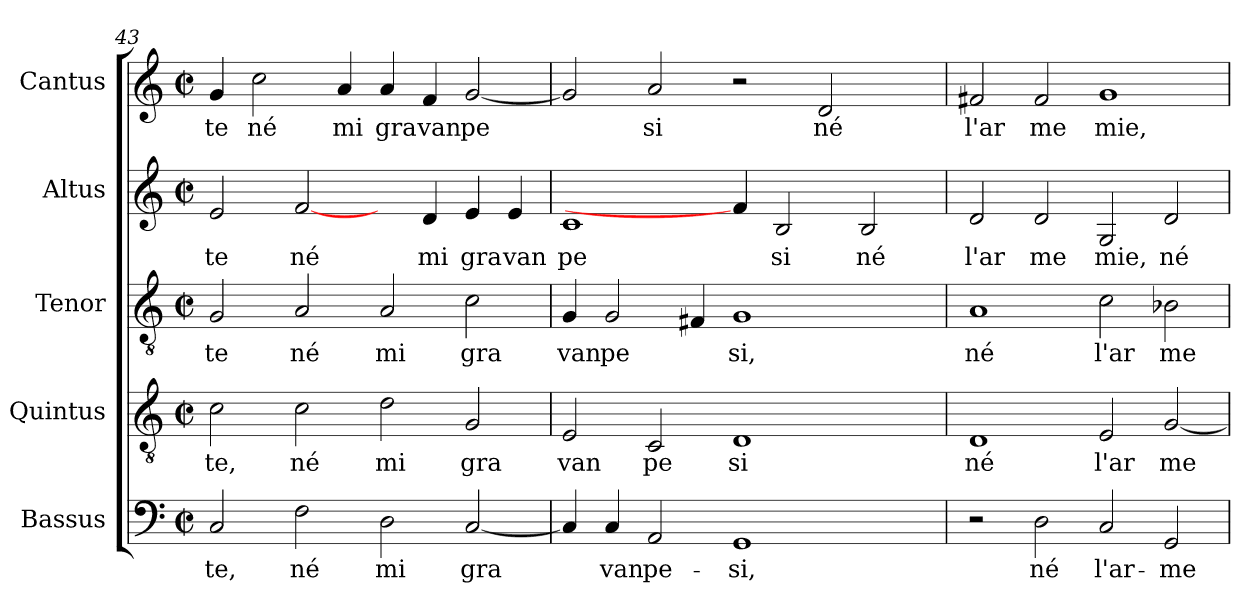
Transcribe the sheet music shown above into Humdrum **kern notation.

**kern	**text	**kern	**text	**kern	**text	**kern	**text	**kern	**text
*part5	*part5	*part4	*part4	*part3	*part3	*part2	*part2	*part1	*part1
*staff5	*staff5	*staff4	*staff4	*staff3	*staff3	*staff2	*staff2	*staff1	*staff1
*I"Bassus	*	*I"Quintus	*	*I"Tenor	*	*I"Altus	*	*I"Cantus	*
*clefF4	*	*clefGv2	*	*clefGv2	*	*clefG2	*	*clefG2	*
*k[]	*	*k[]	*	*k[]	*	*k[]	*	*k[]	*
*C:	*	*C:	*	*C:	*	*C:	*	*C:	*
*M2/2	*	*M2/2	*	*M2/2	*	*M2/2	*	*M2/2	*
*met(c|)	*	*met(c|)	*	*met(c|)	*	*met(c|)	*	*met(c|)	*
=43	=43	=43	=43	=43	=43	=43	=43	=43	=43
!	!LO:LY:b:cj	!	!LO:LY:b:cj	!	!LO:LY:b	!	!LO:LY:b:cj	!	!LO:LY:b:cj
2C/	-te,	2c\	te,	2G/	te	2e/	te	4g/	te
!	!	!	!	!	!	!	!	!	!LO:LY:b:cj
.	.	.	.	.	.	.	.	2cc\	né
!	!LO:LY:b:cj	!	!LO:LY:b:cj	!	!LO:LY:b	!	!LO:LY:b:cj	!	!
2F\	né	2c\	né	2A/	né	[2f/	né	.	.
!	!	!	!	!	!	!	!	!	!LO:LY:b:cj
.	.	.	.	.	.	.	.	4a/	mi
!	!LO:LY:b:cj	!	!LO:LY:b:cj	!	!LO:LY:b	!	!	!	!LO:LY:b:cj
2D\	mi	2d\	mi	2A/	mi	4ryy	.	4a/	gra
!	!	!	!	!	!	!	!LO:LY:b:cj	!	!LO:LY:b:cj
.	.	.	.	.	.	4d/	mi	4f/	van
!	!LO:LY:b:cj	!	!LO:LY:b:cj	!	!LO:LY:b	!	!LO:LY:b:cj	!	!LO:LY:b:cj
[<2C/	gra-	2G/	gra	2c\	gra	4e/	gra	[<2g/	pe
!	!	!	!	!	!	!	!LO:LY:b:cj	!	!
.	.	.	.	.	.	4e/	van	.	.
=44	=44	=44	=44	=44	=44	=44	=44	=44	=44
!	!LO:LY:b:cj	!	!LO:LY:b:cj	!	!LO:LY:b	!	!LO:LY:b:cj	!	!LO:LY:b:cj
4C/]	--	2E/	van	4G/	van	1c	pe	2g/]	.
!	!LO:LY:b:cj	!	!	!	!LO:LY:b	!	!	!	!
4C/	-van	.	.	2G/	pe	.	.	.	.
!	!LO:LY:b:cj	!	!LO:LY:b:cj	!	!	!	!	!	!LO:LY:b:cj
2AA/	pe-	2C/	pe	.	.	.	.	2a/	si
!	!	!	!	!	!LO:LY:b	!	!	!	!
.	.	.	.	4F#/	.	.	.	.	.
!	!LO:LY:b:cj	!	!LO:LY:b:cj	!	!LO:LY:b	!	!	!	!
1GG	-si,	1D	si	1G	si,	4f/]	.	2r	.
!	!	!	!	!	!	!	!LO:LY:b:cj	!	!
.	.	.	.	.	.	2B/	si	.	.
!	!	!	!	!	!	!	!	!	!LO:LY:b:cj
.	.	.	.	.	.	.	.	2d/	né
!	!	!	!	!	!	!	!LO:LY:b:cj	!	!
.	.	.	.	.	.	2B/	né	.	.
4ryy	.	4ryy	.	4ryy	.	.	.	4ryy	.
=45	=45	=45	=45	=45	=45	=45	=45	=45	=45
!	!	!	!LO:LY:b:cj	!	!LO:LY:b	!	!LO:LY:b:cj	!	!LO:LY:b:cj
2r	.	1D	né	1A	né	2d/	l'ar	2f#X/	l'ar
!	!LO:LY:b:cj	!	!	!	!	!	!LO:LY:b:cj	!	!LO:LY:b:cj
2D\	né	.	.	.	.	2d/	me	2f#/	me
!	!LO:LY:b:cj	!	!LO:LY:b:cj	!	!LO:LY:b	!	!LO:LY:b:cj	!	!LO:LY:b:cj
2C/	l'ar-	2E/	l'ar	2c\	l'ar	2G/	mie,	1g	mie,
!	!LO:LY:b:cj	!	!LO:LY:b:cj	!	!LO:LY:b	!	!LO:LY:b:cj	!	!
2GG/	-me	[<2G/	me	2B-X\	me	2d/	né	.	.
=	=	=	=	=	=	=	=	=	=
*-	*-	*-	*-	*-	*-	*-	*-	*-	*-
